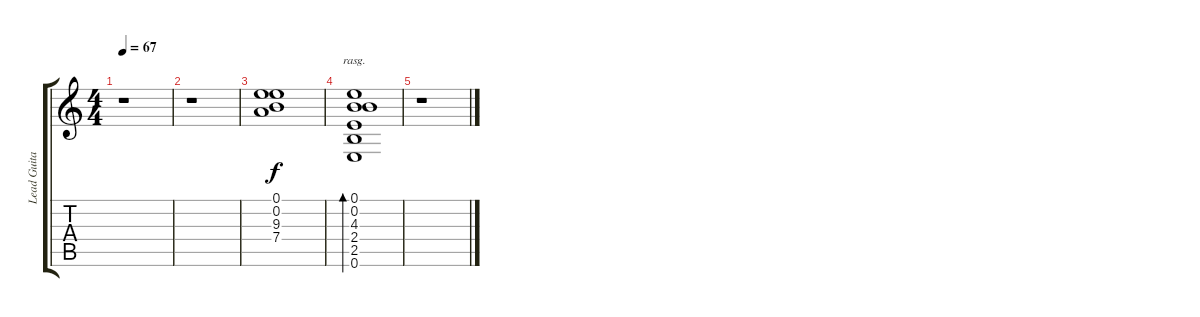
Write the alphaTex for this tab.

\track ("Lead Guitar - Vivian Campbell" "Lead Guita") {solo instrument overdrivenguitar}
\staff {score tabs}
\tuning (E4 B3 G3 D3 A2 E2) {hide}
\ts (4 4)
\tempo 67
\clef g2
\ks c
r.1{dy f} |
r.1 |
(0.1 0.2 9.3 7.4).1 |
(0.1 0.2 4.3 2.4 2.5 0.6).1{bd 60 rasg ii} |
r.1
